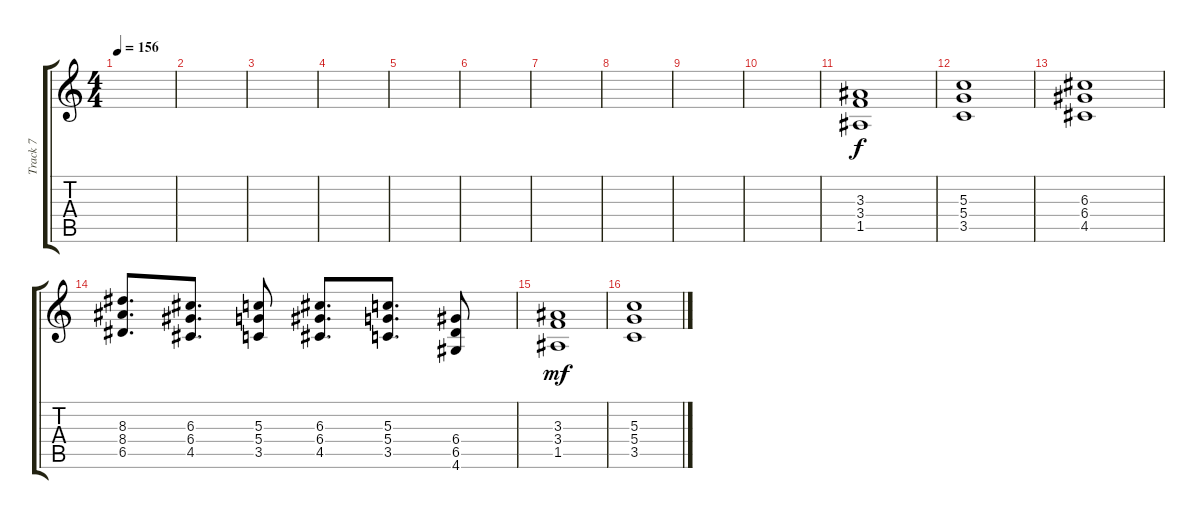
\track ("Track 7" "Track 7") {instrument overdrivenguitar}
\staff {score tabs}
\tuning (E4 B3 G3 D3 A2 E2) {hide}
\ts (4 4)
\tempo 156
\clef g2
\ks c
|
|
|
|
|
|
|
|
|
|
(3.3 3.4 1.5).1 |
(5.3 5.4 3.5).1 |
(6.3 6.4 4.5).1 |
(8.3 8.4 6.5).8{d dy f} (6.3 6.4 4.5).8{d} (5.3 5.4 3.5).8 (6.3 6.4 4.5).8{d} (5.3 5.4 3.5).8{d} (6.4 6.5 4.6).8 |
(3.3 3.4 1.5).1{dy mf} |
(5.3 5.4 3.5).1
